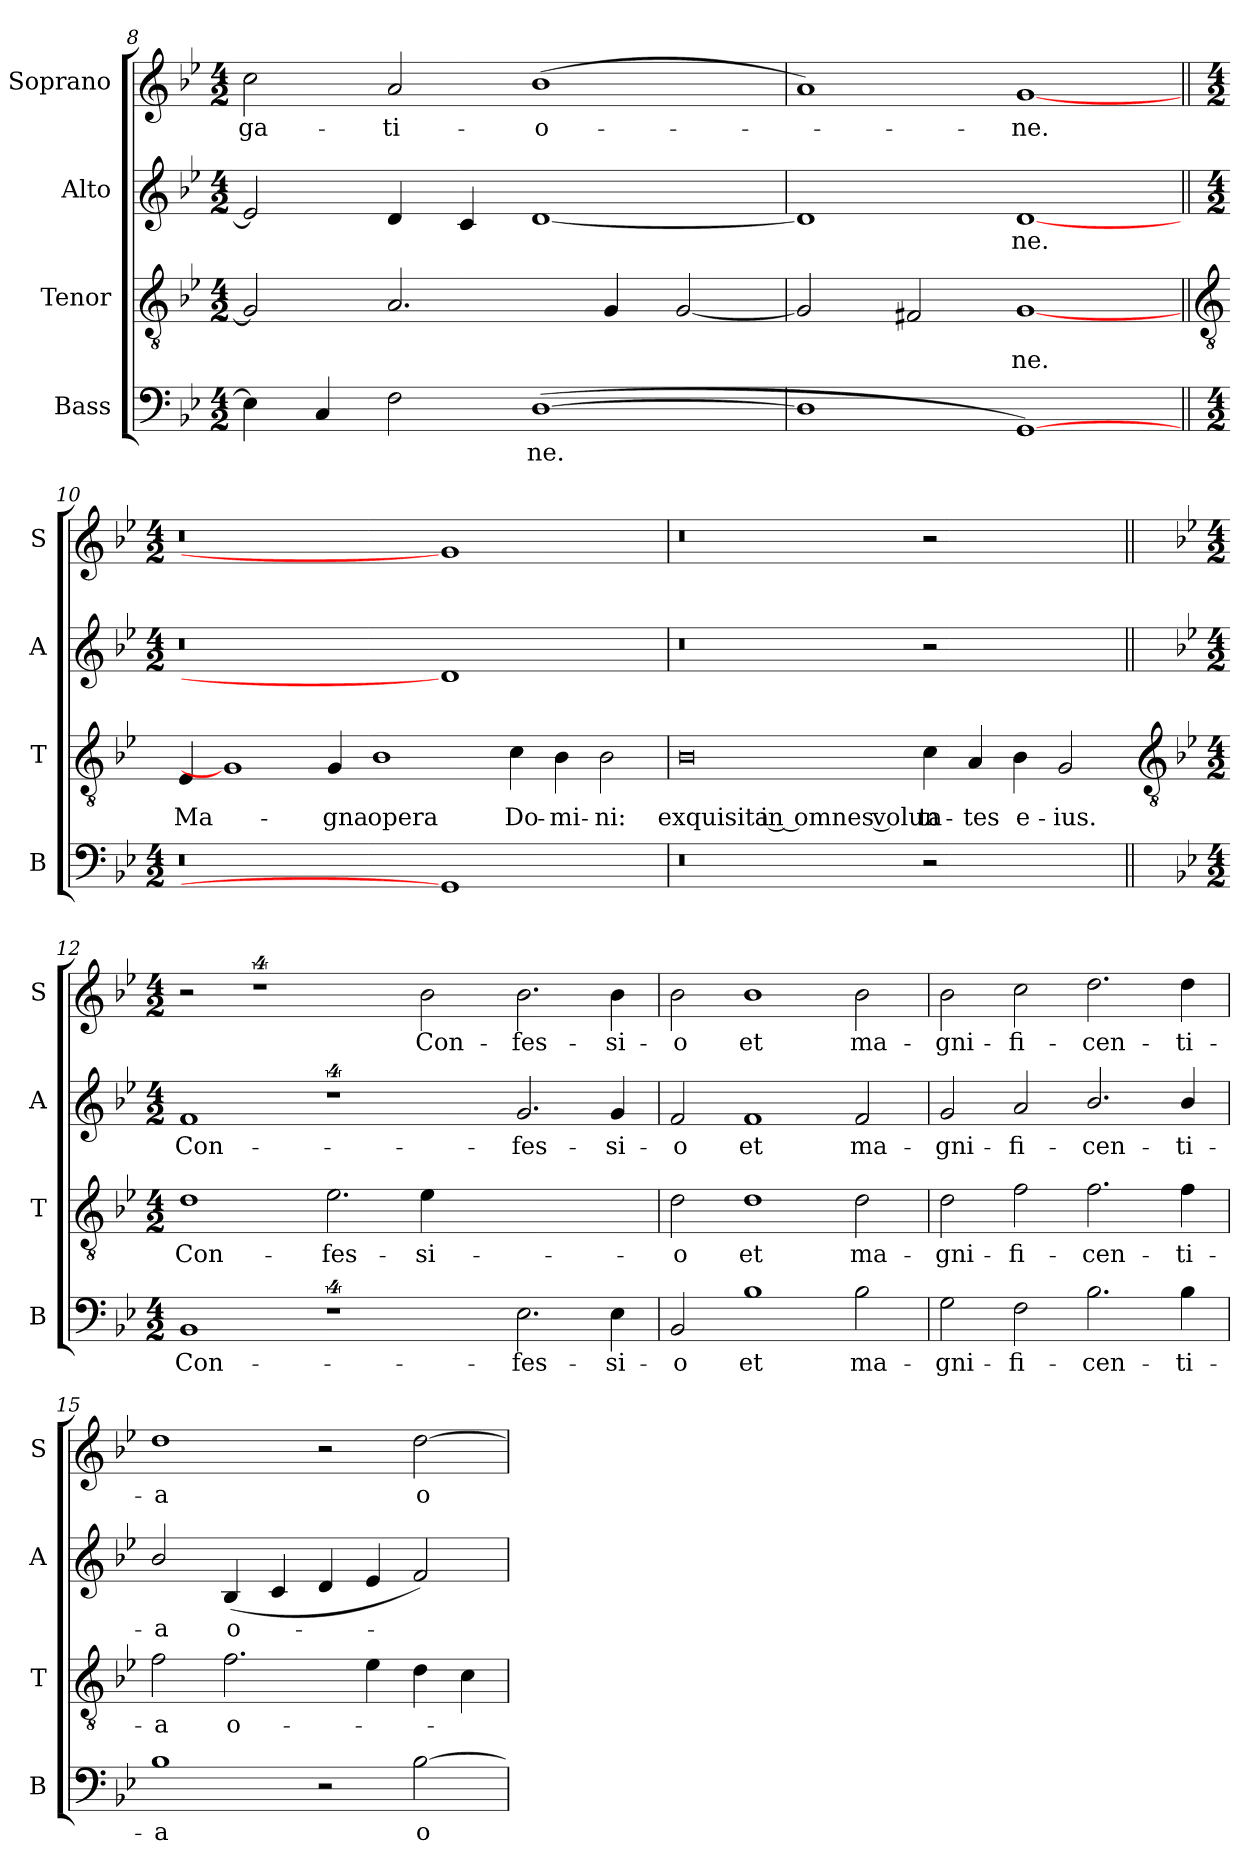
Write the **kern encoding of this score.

**kern	**text	**kern	**text	**kern	**text	**kern	**text
*part4	*part4	*part3	*part3	*part2	*part2	*part1	*part1
*staff4	*staff4	*staff3	*staff3	*staff2	*staff2	*staff1	*staff1
*I"Bass	*	*I"Tenor	*	*I"Alto	*	*I"Soprano	*
*I'B	*	*I'T	*	*I'A	*	*I'S	*
*clefF4	*	*clefGv2	*	*clefG2	*	*clefG2	*
*k[b-e-]	*	*k[b-e-]	*	*k[b-e-]	*	*k[b-e-]	*
*B-:	*	*B-:	*	*B-:	*	*B-:	*
*M4/2	*	*M4/2	*	*M4/2	*	*M4/2	*
=8	=8	=8	=8	=8	=8	=8	=8
!	!	!	!	!	!	!	!LO:LY:b
4E-]	.	2G]	.	2e-]	.	2cc	-ga-
4C	.	.	.	.	.	.	.
!	!	!	!	!	!	!	!LO:LY:b
2F	.	2.A/	.	4d	.	2a	-ti-
.	.	.	.	4c	.	.	.
!	!LO:LY:b	!	!	!	!	!	!LO:LY:b
(>[1D\	ne.	.	.	[1d	.	(<1b-	-o-
.	.	4G	.	.	.	.	.
.	.	[2G	.	.	.	.	.
=9	=9	=9	=9	=9	=9	=9	=9
1D\]	.	2G]	.	1d]	.	1a)	.
.	.	2F#X	.	.	.	.	.
!	!	!	!LO:LY:b	!	!LO:LY:b	!	!LO:LY:b
[1GG\)	.	[1G	ne.	[1d	ne.	[1g	ne.
!!LO:LB:g=z
=10||	=10||	=10||	=10||	=10||	=10||	=10||	=10||
*	*	*clefGv2	*	*	*	*	*
*M4/2	*	*	*	*M4/2	*	*M4/2	*
!	!	!	!LO:LY:b	!	!	!	!
0r	.	4E-	Ma-	0r	.	0r	.
.	.	1G]	.	.	.	.	.
!	!	!	!LO:LY:b	!	!	!	!
.	.	4G	-gna	.	.	.	.
!	!	!	!LO:LY:b	!	!	!	!
.	.	1B-	opera	.	.	.	.
1GG\]	.	.	.	1d]	.	1g]	.
!	!	!	!LO:LY:b	!	!	!	!
.	.	4c	Do-	.	.	.	.
!	!	!	!LO:LY:b	!	!	!	!
.	.	4B-	-mi-	.	.	.	.
!	!	!	!LO:LY:b	!	!	!	!
2ryy	.	2B-	-ni:	2ryy	.	2ryy	.
=11	=11	=11	=11	=11	=11	=11	=11
!	!	!	!LO:LY:b	!	!	!	!
0r	.	0B-	exquisita in omnes volun-	0r	.	0r	.
!	!	!	!LO:LY:b	!	!	!	!
2r	.	4c	-ta-	2r	.	2r	.
!	!	!	!LO:LY:b	!	!	!	!
.	.	4A	-tes	.	.	.	.
!	!	!	!LO:LY:b	!	!	!	!
2.ryy	.	4B-	e-	2.ryy	.	2.ryy	.
!	!	!	!LO:LY:b	!	!	!	!
.	.	2G	-ius.	.	.	.	.
!!LO:LB:g=z
=12||	=12||	=12-	=12||	=12||	=12||	=12||	=12||
*	*	*clefGv2	*	*	*	*	*
*k[b-e-]	*	*	*	*k[b-e-]	*	*k[b-e-]	*
*B-:	*	*	*	*B-:	*	*B-:	*
*M4/2	*	*M4/2	*	*M4/2	*	*M4/2	*
!	!LO:LY:b	!	!LO:LY:b	!	!LO:LY:b	!	!
1BB-	Con-	1d	Con-	1f	Con-	2r	.
.	.	.	.	.	.	4%5r	.
!	!	!	!LO:LY:b	!	!	!	!
4%5r	.	2.e-	-fes-	4%5r	.	.	.
!	!	!	!LO:LY:b	!	!	!	!LO:LY:b
.	.	4e-	-si-	.	.	2b-	Con-
.	.	1ryy	.	.	.	.	.
!	!LO:LY:b	!	!	!	!LO:LY:b	!	!LO:LY:b
2.E-	-fes-	.	.	2.g	-fes-	2.b-	-fes-
!	!LO:LY:b	!	!	!	!LO:LY:b	!	!LO:LY:b
4E-	-si-	4ryy	.	4g	-si-	4b-	-si-
=13	=13	=13	=13	=13	=13	=13	=13
!	!LO:LY:b	!	!LO:LY:b	!	!LO:LY:b	!	!LO:LY:b
2BB-	-o	2d	-o	2f	-o	2b-	-o
!	!LO:LY:b	!	!LO:LY:b	!	!LO:LY:b	!	!LO:LY:b
1B-	et	1d	et	1f	et	1b-	et
!	!LO:LY:b	!	!LO:LY:b	!	!LO:LY:b	!	!LO:LY:b
2B-	ma-	2d	ma-	2f	ma-	2b-	ma-
=14	=14	=14	=14	=14	=14	=14	=14
!	!LO:LY:b	!	!LO:LY:b	!	!LO:LY:b	!	!LO:LY:b
2G	-gni-	2d	-gni-	2g	-gni-	2b-	-gni-
!	!LO:LY:b	!	!LO:LY:b	!	!LO:LY:b	!	!LO:LY:b
2F	-fi-	2f	-fi-	2a	-fi-	2cc	-fi-
!	!LO:LY:b	!	!LO:LY:b	!	!LO:LY:b	!	!LO:LY:b
2.B-	-cen-	2.f	-cen-	2.b-/	-cen-	2.dd	-cen-
!	!LO:LY:b	!	!LO:LY:b	!	!LO:LY:b	!	!LO:LY:b
4B-	-ti-	4f	-ti-	4b-/	-ti-	4dd	-ti-
=15	=15	=15	=15	=15	=15	=15	=15
!	!LO:LY:b	!	!LO:LY:b	!	!LO:LY:b	!	!LO:LY:b
1B-	-a	2f	-a	2b-/	-a	1dd	-a
!	!	!	!LO:LY:b	!	!LO:LY:b	!	!
.	.	2.f	o-	(<4B-	o-	.	.
.	.	.	.	4c	.	.	.
2r	.	.	.	4d	.	2r	.
.	.	4e-	.	4e-	.	.	.
!	!LO:LY:b	!	!	!	!	!	!LO:LY:b
[2B-	o-	4d	.	2f)	.	[2dd	o-
.	.	4c	.	.	.	.	.
=	=	=	=	=	=	=	=
*-	*-	*-	*-	*-	*-	*-	*-
